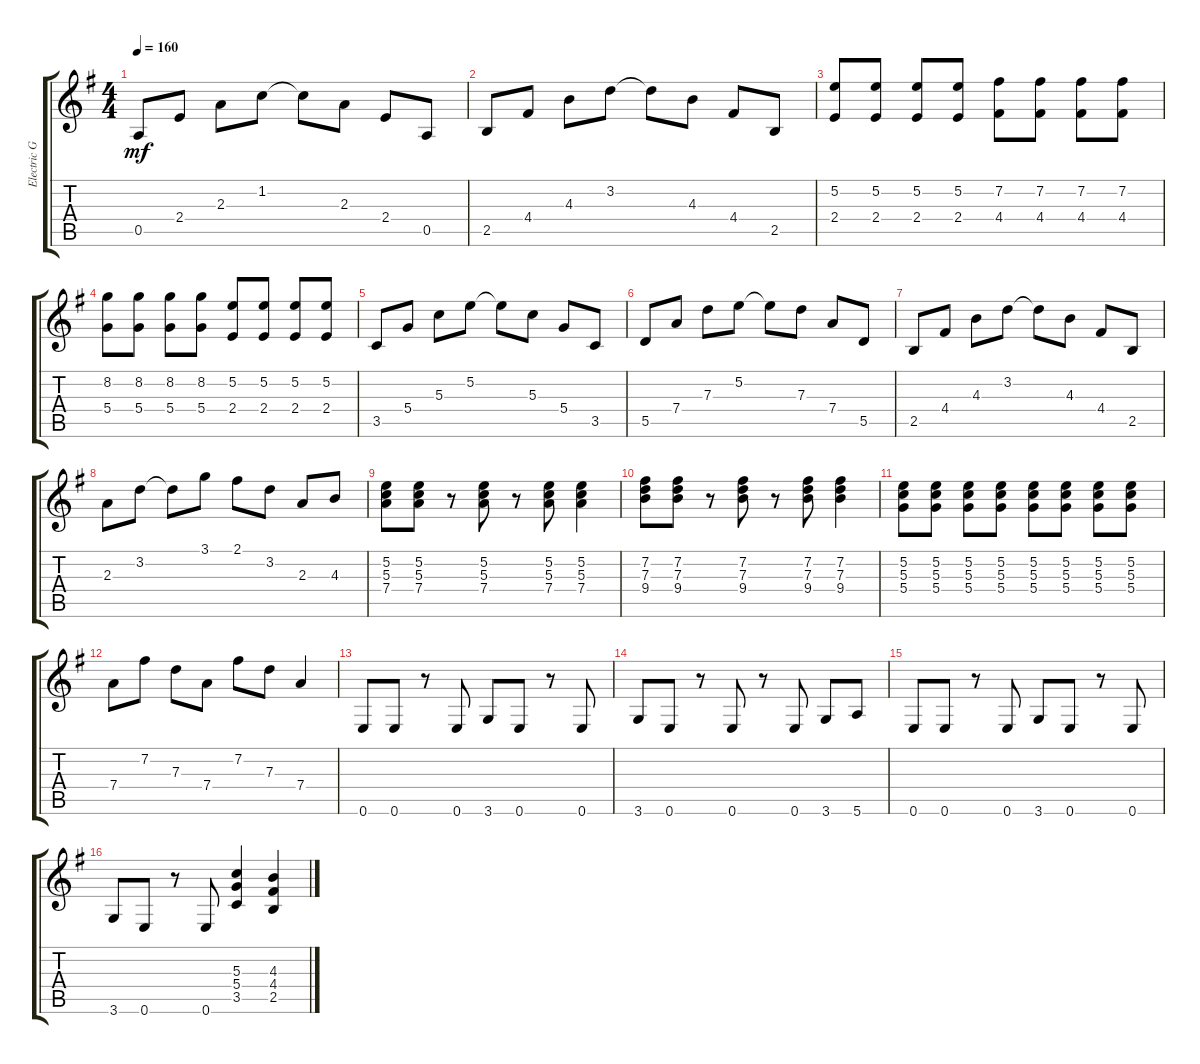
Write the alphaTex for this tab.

\track ("Electric Guitar" "Electric G") {instrument distortionguitar}
\staff {score tabs}
\tuning (E4 B3 G3 D3 A2 E2) {hide}
\ts (4 4)
\tempo 160
\clef g2
\ks g
0.5.8{dy mf} 2.4.8 2.3.8 1.2.8 1.2{t}.8 2.3.8 2.4.8 0.5.8 |
2.5.8 4.4.8 4.3.8 3.2.8 3.2{t}.8 4.3.8 4.4.8 2.5.8 |
(5.2 2.4).8 (5.2 2.4).8 (5.2 2.4).8 (5.2 2.4).8 (7.2 4.4).8 (7.2 4.4).8 (7.2 4.4).8 (7.2 4.4).8 |
(8.2 5.4).8 (8.2 5.4).8 (8.2 5.4).8 (8.2 5.4).8 (5.2 2.4).8 (5.2 2.4).8 (5.2 2.4).8 (5.2 2.4).8 |
3.5.8 5.4.8 5.3.8 5.2.8 5.2{t}.8 5.3.8 5.4.8 3.5.8 |
5.5.8 7.4.8 7.3.8 5.2.8 5.2{t}.8 7.3.8 7.4.8 5.5.8 |
2.5.8 4.4.8 4.3.8 3.2.8 3.2{t}.8 4.3.8 4.4.8 2.5.8 |
2.3.8 3.2.8 3.2{t}.8 3.1.8 2.1.8 3.2.8 2.3.8 4.3.8 |
(5.2 5.3 7.4).8 (5.2 5.3 7.4).8 r.8 (5.2 5.3 7.4).8 r.8 (5.2 5.3 7.4).8 (5.2 5.3 7.4).4 |
(7.2 7.3 9.4).8 (7.2 7.3 9.4).8 r.8 (7.2 7.3 9.4).8 r.8 (7.2 7.3 9.4).8 (7.2 7.3 9.4).4 |
(5.2 5.3 5.4).8 (5.2 5.3 5.4).8 (5.2 5.3 5.4).8 (5.2 5.3 5.4).8 (5.2 5.3 5.4).8 (5.2 5.3 5.4).8 (5.2 5.3 5.4).8 (5.2 5.3 5.4).8 |
7.4.8 7.2.8 7.3.8 7.4.8 7.2.8 7.3.8 7.4.4 |
0.6.8 0.6.8 r.8 0.6.8 3.6.8 0.6.8 r.8 0.6.8 |
3.6.8 0.6.8 r.8 0.6.8 r.8 0.6.8 3.6.8 5.6.8 |
0.6.8 0.6.8 r.8 0.6.8 3.6.8 0.6.8 r.8 0.6.8 |
3.6.8 0.6.8 r.8 0.6.8 (5.3 5.4 3.5).4 (4.3 4.4 2.5).4
